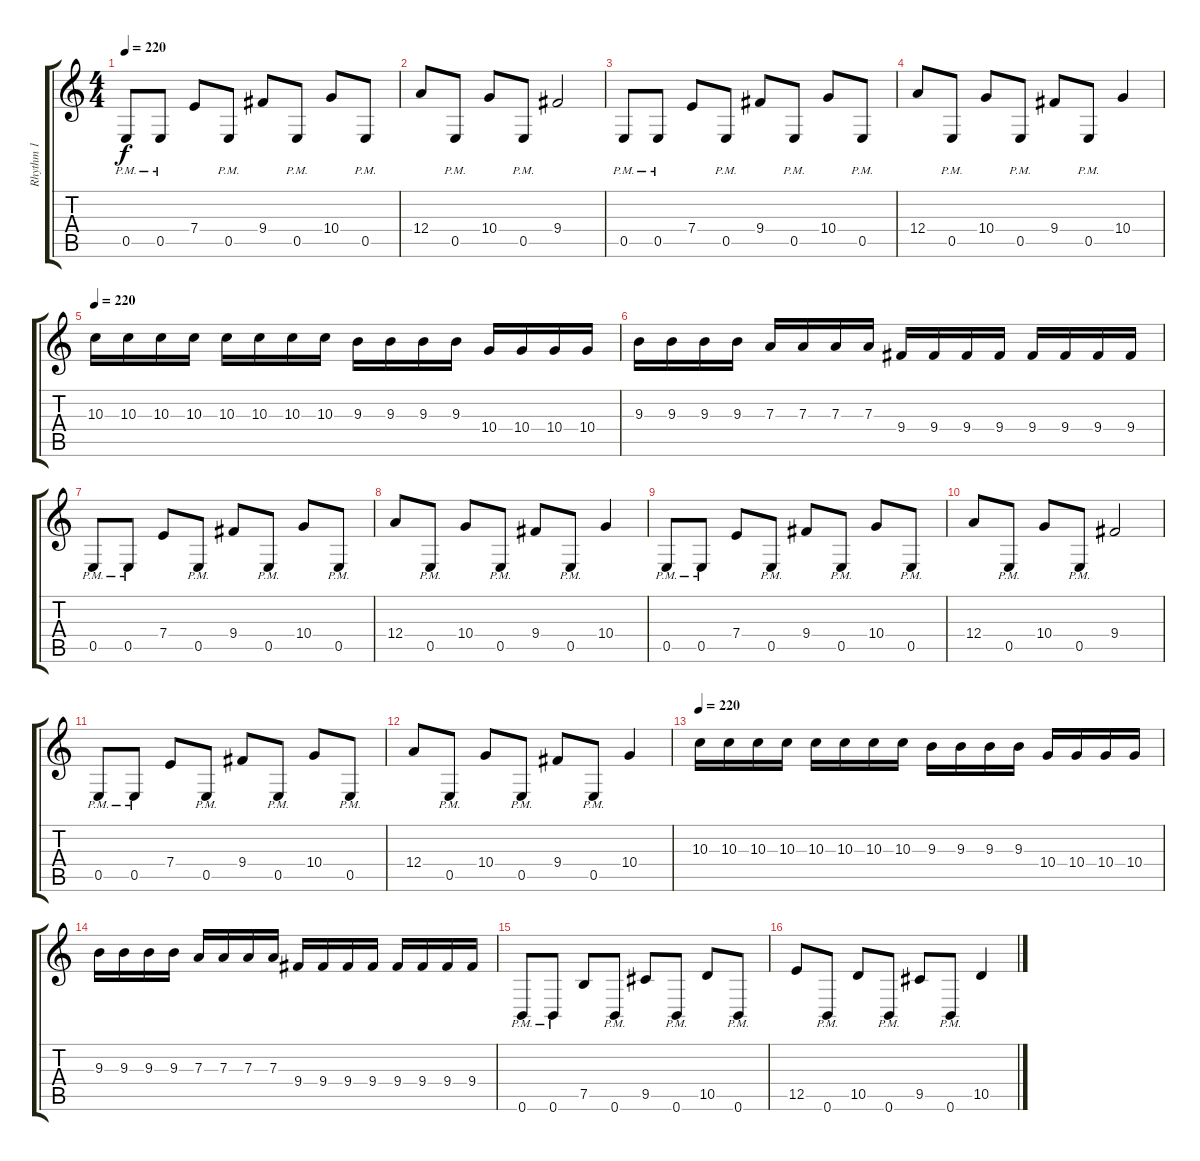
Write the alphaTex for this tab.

\track ("Rhythm 1" "Rhythm 1") {instrument distortionguitar}
\staff {score tabs}
\tuning (B3 Gb3 D3 A2 E2 B1) {hide}
\ts (4 4)
\tempo 220
\clef g2
\ks c
0.5{pm}.8{dy f} 0.5{pm}.8 7.4.8 0.5{pm}.8 9.4.8 0.5{pm}.8 10.4.8 0.5{pm}.8 |
12.4.8 0.5{pm}.8 10.4.8 0.5{pm}.8 9.4.2 |
0.5{pm}.8 0.5{pm}.8 7.4.8 0.5{pm}.8 9.4.8 0.5{pm}.8 10.4.8 0.5{pm}.8 |
12.4.8 0.5{pm}.8 10.4.8 0.5{pm}.8 9.4.8 0.5{pm}.8 10.4.4 |
\tempo 220
10.3.16 10.3.16 10.3.16 10.3.16 10.3.16 10.3.16 10.3.16 10.3.16 9.3.16 9.3.16 9.3.16 9.3.16 10.4.16 10.4.16 10.4.16 10.4.16 |
9.3.16 9.3.16 9.3.16 9.3.16 7.3.16 7.3.16 7.3.16 7.3.16 9.4.16 9.4.16 9.4.16 9.4.16 9.4.16 9.4.16 9.4.16 9.4.16 |
0.5{pm}.8 0.5{pm}.8 7.4.8 0.5{pm}.8 9.4.8 0.5{pm}.8 10.4.8 0.5{pm}.8 |
12.4.8 0.5{pm}.8 10.4.8 0.5{pm}.8 9.4.8 0.5{pm}.8 10.4.4 |
0.5{pm}.8 0.5{pm}.8 7.4.8 0.5{pm}.8 9.4.8 0.5{pm}.8 10.4.8 0.5{pm}.8 |
12.4.8 0.5{pm}.8 10.4.8 0.5{pm}.8 9.4.2 |
0.5{pm}.8 0.5{pm}.8 7.4.8 0.5{pm}.8 9.4.8 0.5{pm}.8 10.4.8 0.5{pm}.8 |
12.4.8 0.5{pm}.8 10.4.8 0.5{pm}.8 9.4.8 0.5{pm}.8 10.4.4 |
\tempo 220
10.3.16 10.3.16 10.3.16 10.3.16 10.3.16 10.3.16 10.3.16 10.3.16 9.3.16 9.3.16 9.3.16 9.3.16 10.4.16 10.4.16 10.4.16 10.4.16 |
9.3.16 9.3.16 9.3.16 9.3.16 7.3.16 7.3.16 7.3.16 7.3.16 9.4.16 9.4.16 9.4.16 9.4.16 9.4.16 9.4.16 9.4.16 9.4.16 |
0.6{pm}.8 0.6{pm}.8 7.5.8 0.6{pm}.8 9.5.8 0.6{pm}.8 10.5.8 0.6{pm}.8 |
12.5.8 0.6{pm}.8 10.5.8 0.6{pm}.8 9.5.8 0.6{pm}.8 10.5.4
